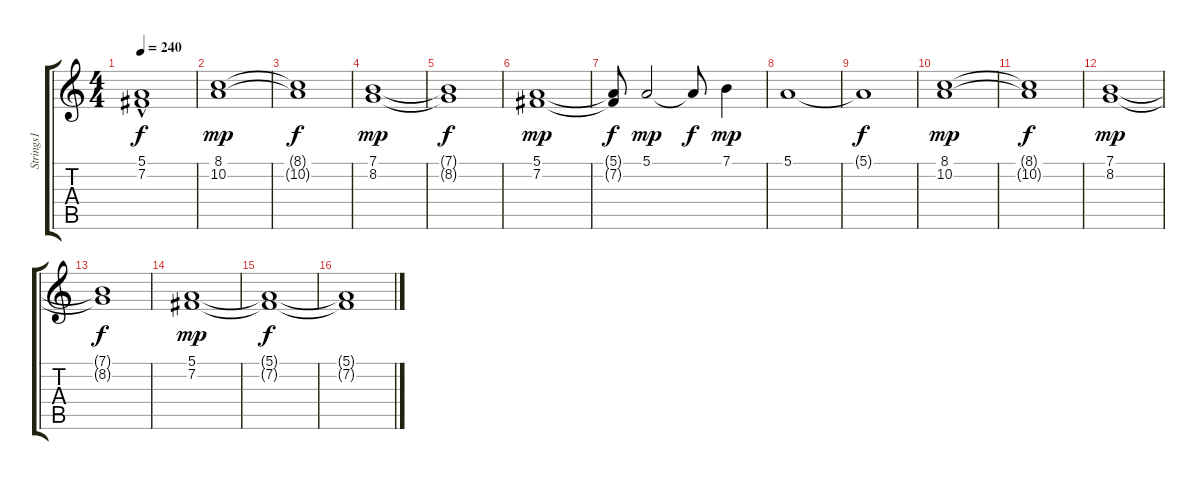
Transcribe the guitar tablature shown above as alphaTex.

\track ("Strings1" "Strings1") {instrument stringensemble1}
\staff {score tabs}
\tuning (E4 B3 G3 D3 A2 E2) {hide}
\ts (4 4)
\tempo 240
\clef g2
\ks c
(5.1{hac t} 7.2{t}).1{dy f} |
(8.1 10.2).1{dy mp} |
(8.1{t} 10.2{t}).1{dy f} |
(7.1 8.2).1{dy mp} |
(7.1{t} 8.2{t}).1{dy f} |
(5.1 7.2).1{dy mp} |
(5.1{t} 7.2{t}).8{dy f} 5.1.2{dy mp} 5.1{t}.8{dy f} 7.1.4{dy mp} |
5.1.1 |
5.1{t}.1{dy f} |
(8.1 10.2).1{dy mp} |
(8.1{t} 10.2{t}).1{dy f} |
(7.1 8.2).1{dy mp} |
(7.1{t} 8.2{t}).1{dy f} |
(5.1 7.2).1{dy mp} |
(5.1{t} 7.2{t}).1{dy f} |
(5.1{t} 7.2{t}).1
